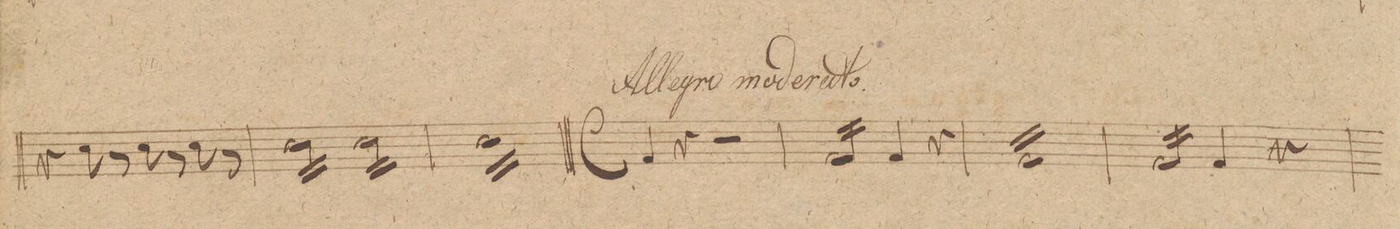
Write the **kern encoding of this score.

**kern	**dynam
*I"Tympano.	*
*clefF4	*
*k[]	*
*met(c)	*
*M4/4	*
4r	.
8E\	.
8r	.
8E\	.
8r	.
8E\	.
8r	.
=17	=17
*tremolo	*
16E\LL	.
16E\	.
16E\	.
16E\	.
16E\	.
16E\	.
16E\	.
16E\JJ	.
16E\LL	.
16E\	.
16E\	.
16E\	.
16E\	.
16E\	.
16E\	.
16E\JJ	.
=18	=18
16E\LL	.
16E\	.
16E\	.
16E\	.
16E\	.
16E\	.
16E\	.
16E\	.
16E\	.
16E\	.
16E\	.
16E\	.
16E\	.
16E\	.
16E\	.
16E\JJ	.
*Xtremolo	*
=19||	=19||
*M4/4	*
*met(c)	*
*mmet(c)	*
4AA/	.
4r	.
2r	.
=20	=20
*tremolo	*
16AA/LL	.
16AA/	.
16AA/	.
16AA/	.
16AA/	.
16AA/	.
16AA/	.
16AA/JJ	.
4AA/	.
4r	.
=21	=21
16AA/LL	.
16AA/	.
16AA/	.
16AA/	.
16AA/	.
16AA/	.
16AA/	.
16AA/	.
16AA/	.
16AA/	.
16AA/	.
16AA/	.
16AA/	.
16AA/	.
16AA/	.
16AA/JJ	.
=22	=22
16AA/LL	.
16AA/	.
16AA/	.
16AA/	.
16AA/	.
16AA/	.
16AA/	.
16AA/JJ	.
4AA/	.
4r	.
=23	=23
*-	*-
